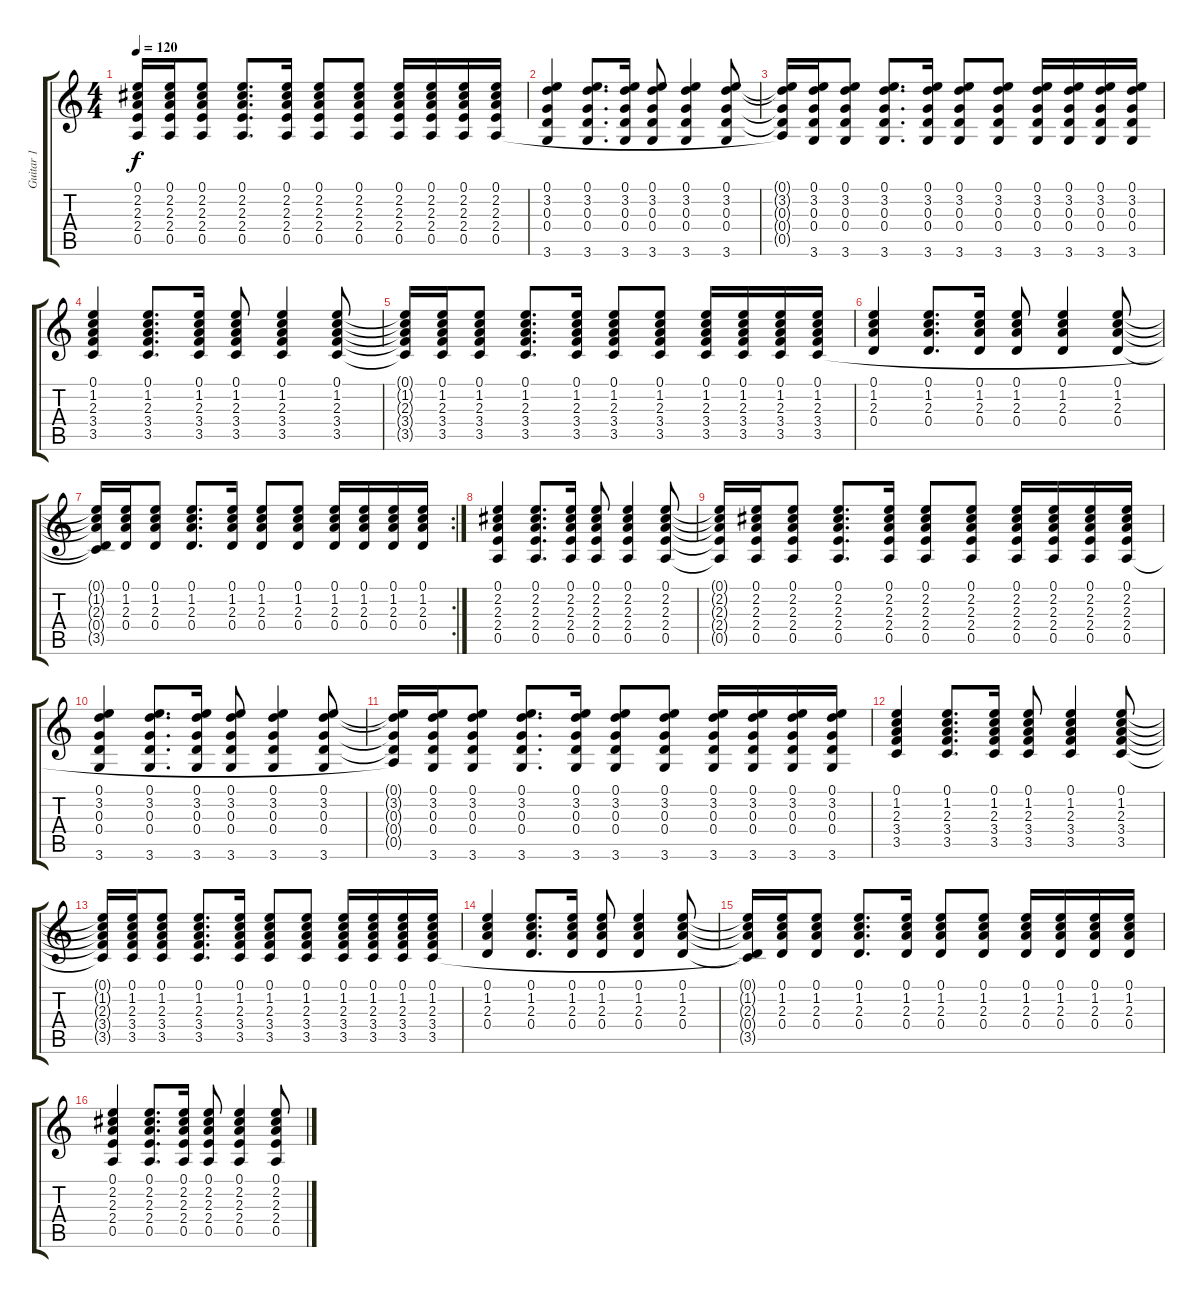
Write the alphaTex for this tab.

\track ("Guitar 1" "Guitar 1") {instrument electricguitarjazz}
\staff {score tabs}
\tuning (E4 B3 G3 D3 A2 E2) {hide}
\ts (4 4)
\tempo 120
\clef g2
\ks c
(0.1{t} 2.2{t} 2.3{t} 2.4{t} 0.5{t}).16{dy f} (0.1 2.2 2.3 2.4 0.5).16 (0.1 2.2 2.3 2.4 0.5).8 (0.1 2.2 2.3 2.4 0.5).8{d} (0.1 2.2 2.3 2.4 0.5).16 (0.1 2.2 2.3 2.4 0.5).8 (0.1 2.2 2.3 2.4 0.5).8 (0.1 2.2 2.3 2.4 0.5).16 (0.1 2.2 2.3 2.4 0.5).16 (0.1 2.2 2.3 2.4 0.5).16 (0.1 2.2 2.3 2.4 0.5).16 |
(0.1 3.2 0.3 0.4 3.6).4 (0.1 3.2 0.3 0.4 3.6).8{d} (0.1 3.2 0.3 0.4 3.6).16 (0.1 3.2 0.3 0.4 3.6).8 (0.1 3.2 0.3 0.4 3.6).4 (0.1 3.2 0.3 0.4 3.6).8 |
(0.1{t} 3.2{t} 0.3{t} 0.4{t} 0.5{t}).16 (0.1 3.2 0.3 0.4 3.6).16 (0.1 3.2 0.3 0.4 3.6).8 (0.1 3.2 0.3 0.4 3.6).8{d} (0.1 3.2 0.3 0.4 3.6).16 (0.1 3.2 0.3 0.4 3.6).8 (0.1 3.2 0.3 0.4 3.6).8 (0.1 3.2 0.3 0.4 3.6).16 (0.1 3.2 0.3 0.4 3.6).16 (0.1 3.2 0.3 0.4 3.6).16 (0.1 3.2 0.3 0.4 3.6).16 |
(0.1 1.2 2.3 3.4 3.5).4 (0.1 1.2 2.3 3.4 3.5).8{d} (0.1 1.2 2.3 3.4 3.5).16 (0.1 1.2 2.3 3.4 3.5).8 (0.1 1.2 2.3 3.4 3.5).4 (0.1 1.2 2.3 3.4 3.5).8 |
(0.1{t} 1.2{t} 2.3{t} 3.4{t} 3.5{t}).16 (0.1 1.2 2.3 3.4 3.5).16 (0.1 1.2 2.3 3.4 3.5).8 (0.1 1.2 2.3 3.4 3.5).8{d} (0.1 1.2 2.3 3.4 3.5).16 (0.1 1.2 2.3 3.4 3.5).8 (0.1 1.2 2.3 3.4 3.5).8 (0.1 1.2 2.3 3.4 3.5).16 (0.1 1.2 2.3 3.4 3.5).16 (0.1 1.2 2.3 3.4 3.5).16 (0.1 1.2 2.3 3.4 3.5).16 |
(0.1 1.2 2.3 0.4).4 (0.1 1.2 2.3 0.4).8{d} (0.1 1.2 2.3 0.4).16 (0.1 1.2 2.3 0.4).8 (0.1 1.2 2.3 0.4).4 (0.1 1.2 2.3 0.4).8 |
\rc 2
(0.1{t} 1.2{t} 2.3{t} 0.4{t} 3.5{t}).16 (0.1 1.2 2.3 0.4).16 (0.1 1.2 2.3 0.4).8 (0.1 1.2 2.3 0.4).8{d} (0.1 1.2 2.3 0.4).16 (0.1 1.2 2.3 0.4).8 (0.1 1.2 2.3 0.4).8 (0.1 1.2 2.3 0.4).16 (0.1 1.2 2.3 0.4).16 (0.1 1.2 2.3 0.4).16 (0.1 1.2 2.3 0.4).16 |
(0.1 2.2 2.3 2.4 0.5).4 (0.1 2.2 2.3 2.4 0.5).8{d} (0.1 2.2 2.3 2.4 0.5).16 (0.1 2.2 2.3 2.4 0.5).8 (0.1 2.2 2.3 2.4 0.5).4 (0.1 2.2 2.3 2.4 0.5).8 |
(0.1{t} 2.2{t} 2.3{t} 2.4{t} 0.5{t}).16 (0.1 2.2 2.3 2.4 0.5).16 (0.1 2.2 2.3 2.4 0.5).8 (0.1 2.2 2.3 2.4 0.5).8{d} (0.1 2.2 2.3 2.4 0.5).16 (0.1 2.2 2.3 2.4 0.5).8 (0.1 2.2 2.3 2.4 0.5).8 (0.1 2.2 2.3 2.4 0.5).16 (0.1 2.2 2.3 2.4 0.5).16 (0.1 2.2 2.3 2.4 0.5).16 (0.1 2.2 2.3 2.4 0.5).16 |
(0.1 3.2 0.3 0.4 3.6).4 (0.1 3.2 0.3 0.4 3.6).8{d} (0.1 3.2 0.3 0.4 3.6).16 (0.1 3.2 0.3 0.4 3.6).8 (0.1 3.2 0.3 0.4 3.6).4 (0.1 3.2 0.3 0.4 3.6).8 |
(0.1{t} 3.2{t} 0.3{t} 0.4{t} 0.5{t}).16 (0.1 3.2 0.3 0.4 3.6).16 (0.1 3.2 0.3 0.4 3.6).8 (0.1 3.2 0.3 0.4 3.6).8{d} (0.1 3.2 0.3 0.4 3.6).16 (0.1 3.2 0.3 0.4 3.6).8 (0.1 3.2 0.3 0.4 3.6).8 (0.1 3.2 0.3 0.4 3.6).16 (0.1 3.2 0.3 0.4 3.6).16 (0.1 3.2 0.3 0.4 3.6).16 (0.1 3.2 0.3 0.4 3.6).16 |
(0.1 1.2 2.3 3.4 3.5).4 (0.1 1.2 2.3 3.4 3.5).8{d} (0.1 1.2 2.3 3.4 3.5).16 (0.1 1.2 2.3 3.4 3.5).8 (0.1 1.2 2.3 3.4 3.5).4 (0.1 1.2 2.3 3.4 3.5).8 |
(0.1{t} 1.2{t} 2.3{t} 3.4{t} 3.5{t}).16 (0.1 1.2 2.3 3.4 3.5).16 (0.1 1.2 2.3 3.4 3.5).8 (0.1 1.2 2.3 3.4 3.5).8{d} (0.1 1.2 2.3 3.4 3.5).16 (0.1 1.2 2.3 3.4 3.5).8 (0.1 1.2 2.3 3.4 3.5).8 (0.1 1.2 2.3 3.4 3.5).16 (0.1 1.2 2.3 3.4 3.5).16 (0.1 1.2 2.3 3.4 3.5).16 (0.1 1.2 2.3 3.4 3.5).16 |
(0.1 1.2 2.3 0.4).4 (0.1 1.2 2.3 0.4).8{d} (0.1 1.2 2.3 0.4).16 (0.1 1.2 2.3 0.4).8 (0.1 1.2 2.3 0.4).4 (0.1 1.2 2.3 0.4).8 |
(0.1{t} 1.2{t} 2.3{t} 0.4{t} 3.5{t}).16 (0.1 1.2 2.3 0.4).16 (0.1 1.2 2.3 0.4).8 (0.1 1.2 2.3 0.4).8{d} (0.1 1.2 2.3 0.4).16 (0.1 1.2 2.3 0.4).8 (0.1 1.2 2.3 0.4).8 (0.1 1.2 2.3 0.4).16 (0.1 1.2 2.3 0.4).16 (0.1 1.2 2.3 0.4).16 (0.1 1.2 2.3 0.4).16 |
(0.1 2.2 2.3 2.4 0.5).4 (0.1 2.2 2.3 2.4 0.5).8{d} (0.1 2.2 2.3 2.4 0.5).16 (0.1 2.2 2.3 2.4 0.5).8 (0.1 2.2 2.3 2.4 0.5).4 (0.1 2.2 2.3 2.4 0.5).8
